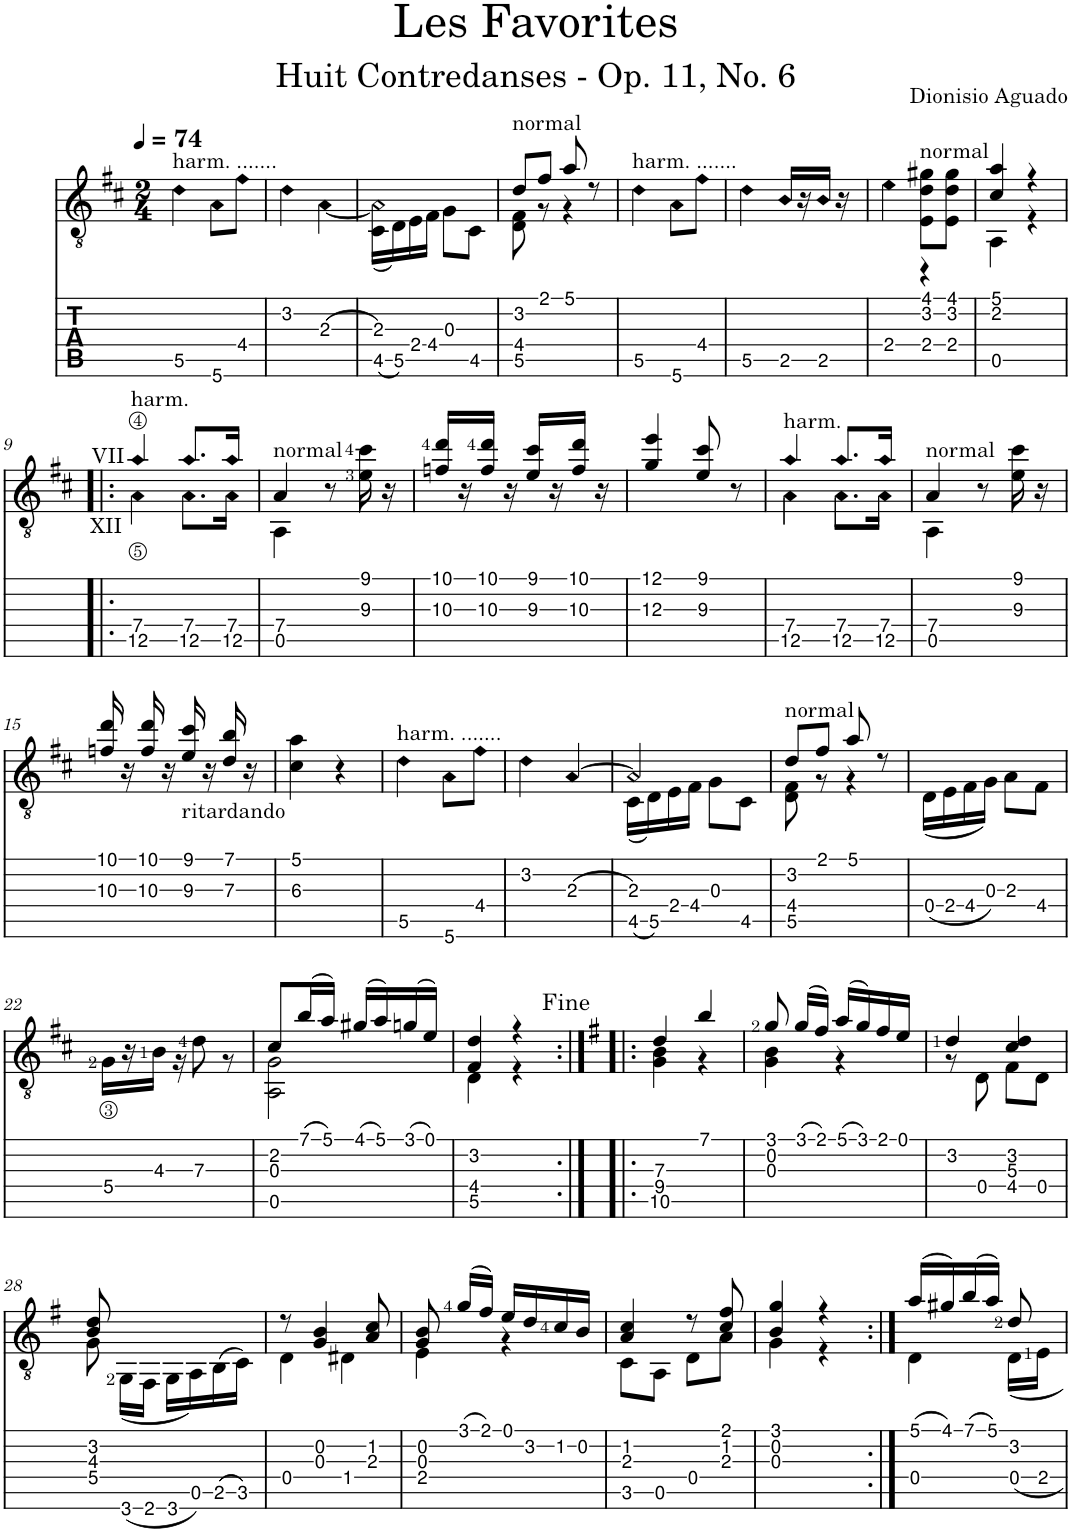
**kern	**kern
*part1	*part1
*staff2	*staff1
*I"Classical Guitar	*
*I'Guit.	*
*stria6	*
*	*clefGv2
*k[f#c#]	*k[f#c#]
*D:	*D:
*M2/4	*M2/4
*MM74	*MM74
=1	=1
!	!LO:TX:a:t=harm. .......
!LO:N:head=diamond	!LO:N:head=diamond
*^	*^
4d	4D	4d\	4D
!LO:N:head=diamond	!	!LO:N:head=diamond	!
8AL	8AAL	8A\L	8AAL
!LO:N:head=diamond	!	!LO:N:head=diamond	!
8f#J	8F#J	8f#\J	8F#J
=2	=2	=2	=2
!	!	!LO:N:head=diamond	!
4d	4D	4d\	4D
!LO:N:head=diamond	!	!LO:N:head=diamond	!
[4A	4AA	[4A\	4AA
=3	=3	=3	=3
!LO:N:head=diamond	!	!LO:N:head=diamond	!
*	*^	*	*^
2A]	16C#LL	2AA	2A\]	(16C#\LL	2AA
.	16DJ	.	.	16D\)	.
.	16EL	.	.	16E\	.
.	16F#JJ	.	.	16F#\JJ	.
.	8GL	.	.	8G\L	.
.	8C#J	.	.	8C#\J	.
*	*v	*v	*	*	*
*	*	*	*v	*v
=4	=4	=4	=4
!	!	!LO:TX:a:t=normal	!
8dL	8D 8F#	8d/L	8D\ 8F#\
8f#J	8r	8f#/J	8r
8a	4r	8a/	4r
8r	.	8r	.
=5	=5	=5	=5
!	!	!LO:TX:a:t=harm. .......	!
!LO:N:head=diamond	!	!LO:N:head=diamond	!
4d	4D	4d\	4D
!LO:N:head=diamond	!	!LO:N:head=diamond	!
8AL	8AAL	8A\L	8AAL
!LO:N:head=diamond	!	!LO:N:head=diamond	!
8f#J	8F#J	8f#\J	8F#J
=6	=6	=6	=6
!LO:N:head=diamond	!	!LO:N:head=diamond	!
4d	4D	4d\	4D
!LO:N:head=diamond	!	!LO:N:head=diamond	!
16B	16BB	16B/LL	16BB
16r	16r	16r	16ryy
!LO:N:head=diamond	!	!LO:N:head=diamond	!
16B	16BB	16B/JJ	16BB
16r	16r	16r	16ryy
=7	=7	=7	=7
!LO:N:head=diamond	!	!LO:N:head=diamond	!
4e	4E	4e\	4E
!	!	!LO:TX:a:t=normal	!
8E\ 8d\ 8g#X\L	4r	8E\ 8d\ 8g#X\L	4r
8E\ 8d\ 8g#\J	.	8E\ 8d\ 8g#\J	.
=8	=8	=8	=8
4c# 4a	4AA	4c#/ 4a/	4AA\
4r	4r	4r	4r
!!LO:LB:g=z
=9!|:	=9!|:	=9!|:	=9!|:
!	!	!LO:TX:a:t=VII	!
!	!	!LO:TX:b:t=XII	!
!	!	!LO:TX:a:t=harm.	!
!LO:N:head=diamond	!LO:N:head=diamond	!LO:N:head=diamond	!LO:N:head=diamond
*^	*^	*^	*^
4a	4A	4AA	4A	4a/	4A\	4AA	4A
!LO:N:head=diamond	!LO:N:head=diamond	!	!	!LO:N:head=diamond	!LO:N:head=diamond	!	!
8.aL	8.AL	8.AAL	8.AL	8.a/L	8.A\L	8.AAL	8.AL
!LO:N:head=diamond	!LO:N:head=diamond	!	!	!LO:N:head=diamond	!LO:N:head=diamond	!	!
16aJk	16AJk	16AAJk	16AJk	16a/Jk	16A\Jk	16AAJk	16AJk
=10	=10	=10	=10	=10	=10	=10	=10
!	!	!	!	!LO:TX:a:t=normal	!	!	!
*	*v	*v	*v	*	*	*	*
*	*	*	*v	*v	*v
4A	4AA	4A/	4AA\
8r	4r	8r	4ryy
16e 16cc#	.	16e\ 16cc#\	.
16r	.	16r	.
*v	*v	*	*
*	*v	*v
=11	=11
16fn 16dd	16fn/ 16dd/LL
16r	16r
16f 16dd	16f/ 16dd/JJ
16r	16r
16e 16cc#	16e/ 16cc#/LL
16r	16r
16f 16dd	16f/ 16dd/JJ
16r	16r
=12	=12
4g 4ee	4g/ 4ee/
8e 8cc#	8e/ 8cc#/
8r	8r
=13	=13
*^	*^
!	!	!LO:TX:a:t=harm.	!
!LO:N:head=diamond	!LO:N:head=diamond	!LO:N:head=diamond	!LO:N:head=diamond
*^	*^	*^	*^
4a	4A	4AA	4A	4a/	4A\	4AA	4A\
!LO:N:head=diamond	!LO:N:head=diamond	!	!	!LO:N:head=diamond	!LO:N:head=diamond	!	!
8.aL	8.AL	8.AAL	8.AL	8.a/L	8.A\L	8.AAL	8.A\L
!LO:N:head=diamond	!LO:N:head=diamond	!	!	!LO:N:head=diamond	!LO:N:head=diamond	!	!
16aJk	16AJk	16AAJk	16AJk	16a/Jk	16A\Jk	16AAJk	16A\Jk
=14	=14	=14	=14	=14	=14	=14	=14
!	!	!	!	!LO:TX:a:t=normal	!	!	!
*	*v	*v	*v	*	*	*	*
*	*	*	*v	*v	*v
4A	4AA	4A/	4AA\
8r	4r	8r	4ryy
16e 16cc#	.	16e\ 16cc#\	.
16r	.	16r	.
*v	*v	*	*
*	*v	*v
!!LO:LB:g=z
=15	=15
16fn 16dd	16fn/ 16dd/
16r	16r
16f 16dd	16f/ 16dd/
16r	16r
!	!LO:TX:b:t=ritardando
16e 16cc#	16e/ 16cc#/
16r	16r
16d 16b	16d/ 16b/
16r	16r
=16	=16
4c# 4a	4c#\ 4a\
4r	4r
=17	=17
!	!LO:TX:a:t=harm. .......
!LO:N:head=diamond	!LO:N:head=diamond
*^	*^
4d	4D	4d\	4D
!LO:N:head=diamond	!	!LO:N:head=diamond	!
8AL	8AAL	8A\L	8AAL
!LO:N:head=diamond	!	!LO:N:head=diamond	!
8f#J	8F#J	8f#\J	8F#J
=18	=18	=18	=18
!	!	!LO:N:head=diamond	!
4d	4D	4d\	4D
!LO:N:head=diamond	!	!LO:N:head=diamond	!
[4A	4AA	[4A/	4AA
=19	=19	=19	=19
!LO:N:head=diamond	!	!LO:N:head=diamond	!
*	*^	*	*^
2A]	16C#LL	2AA	2A/]	(16C#\LL	2AA
.	16DJ	.	.	16D\)	.
.	16EL	.	.	16E\	.
.	16F#JJ	.	.	16F#\JJ	.
.	8GL	.	.	8G\L	.
.	8C#J	.	.	8C#\J	.
*	*v	*v	*	*	*
*	*	*	*v	*v
=20	=20	=20	=20
!	!	!LO:TX:a:t=normal	!
8dL	8D 8F#	8d/L	8D\ 8F#\
8f#J	8r	8f#/J	8r
8a	4r	8a/	4r
8r	.	8r	.
=21	=21	=21	=21
2ryy	16DLL	2ryy	(16D\LL
.	16EJ	.	16E\
.	16F#L	.	16F#\
.	16GJJ	.	16G\JJ)
.	8AL	.	8A\L
.	8F#J	.	8F#\J
!!LO:LB:g=z	!!
=22	=22	=22	=22
2ryy	16G	2ryy	16G\LL
.	16r	.	16r
.	16B	.	16B\JJ
.	16r	.	16r
.	8d	.	8d\
.	8r	.	8r
=23	=23	=23	=23
8c#L	2AA 2G	8c#/L	2AA\ 2G\
16bL	.	(16b/L	.
16aJJ	.	16a/JJ)	.
16g#XLL	.	(16g#X/LL	.
16aJ	.	16a/)	.
16gnL	.	(16gn/	.
16eJJ	.	16e/JJ)	.
=24	=24	=24	=24
4F# 4d	4D	4F#/ 4d/	4D\
4r	4r	4r	4r
=25:|!|:	=25:|!|:	=25:|!|:	=25:|!|:
*k[f#]	*	*k[f#]	*
*G:	*	*G:	*
4d	4G 4B	4d/	4G\ 4B\
4b	4r	4b/	4r
=26	=26	=26	=26
8gL	4G 4B	8g/	4G\ 4B\
16gL	.	(16g/LL	.
16f#JJ	.	16f#/JJ)	.
16aLL	4r	(16a/LL	4r
16gJ	.	16g/)	.
16f#L	.	16f#/	.
16eJJ	.	16e/JJ	.
=27	=27	=27	=27
4d	8r	4d/	8r
.	8D	.	8D\
4c 4d	8F#L	4c/ 4d/	8F#\L
.	8DJ	.	8D\J
!!LO:LB:g=z	!!
=28	=28	=28	=28
8B 8d	8GL	8B/ 8d/	8G\
4.ryy	16GGL	4.ryy	(16GG\LL
.	16FF#JJ	.	16FF#\JJ
.	16GGLL	.	16GG\LL
.	16AAJ	.	16AA\)
.	16BBL	.	(>16BB\
.	16CJJ	.	16C\JJ)
=29	=29	=29	=29
8r	4D	8r	4D\
4G 4B	.	4G/ 4B/	.
.	4D#X	.	4D#X\
8A 8c	.	8A/ 8c/	.
=30	=30	=30	=30
8G\ 8B\L	4E	8G/ 8B/	4E\
16gL	.	(16g/LL	.
16f#JJ	.	16f#/JJ)	.
16eLL	4r	16e/LL	4r
16dJ	.	16d/	.
16cL	.	16c/	.
16BJJ	.	16B/JJ	.
=31	=31	=31	=31
4A 4c	8CL	4A/ 4c/	8C\L
.	8AAJ	.	8AA\J
8r	8DL	8r	8D\L
8c 8f#	8AJ	8c/ 8f#/	8A\J
=32	=32	=32	=32
4B 4g	4G	4B/ 4g/	4G\
4r	4r	4r	4r
=33:|!	=33:|!	=33:|!	=33:|!
16aLL	4D	(16a/LL	4D\
16g#XJ	.	16g#X/)	.
16bL	.	(16b/	.
16aJJ	.	16a/JJ)	.
8dJ	16DLL	8d/	16D\LL
.	16EJJ	.	16E\JJ
*v	*v	*	*
*	*v	*v
=	=
*-	*-
